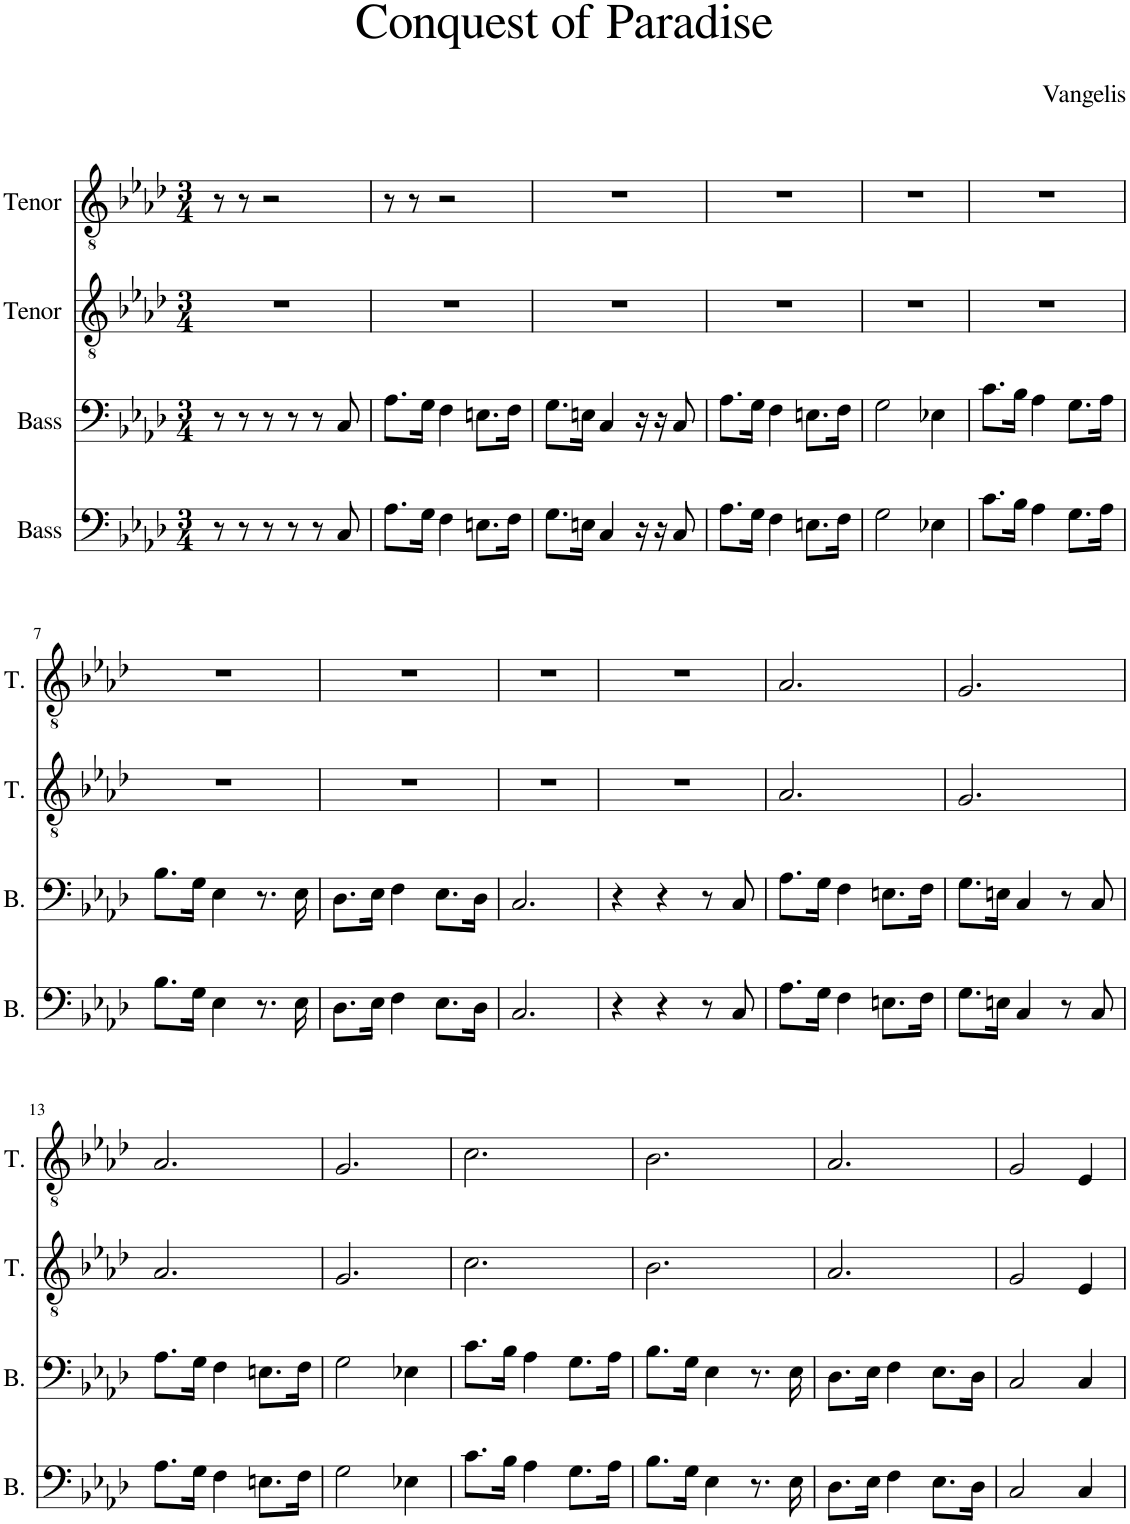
**kern	**kern	**kern	**kern
*part4	*part3	*part2	*part1
*staff4	*staff3	*staff2	*staff1
*I"Bass	*I"Bass	*I"Tenor	*I"Tenor
*I'B.	*I'B.	*I'T.	*I'T.
*clefF4	*clefF4	*clefGv2	*clefGv2
*k[b-e-a-d-]	*k[b-e-a-d-]	*k[b-e-a-d-]	*k[b-e-a-d-]
*M3/4	*M3/4	*M3/4	*M3/4
=1	=1	=1	=1
8r	8r	2.r	8r
8r	8r	.	8r
8r	8r	.	2r
8r	8r	.	.
8r	8r	.	.
8C/	8C/	.	.
=2	=2	=2	=2
8.A-\L	8.A-\L	2.r	8r
.	.	.	8r
16G\Jk	16G\Jk	.	.
4F\	4F\	.	2r
8.En\L	8.En\L	.	.
16F\Jk	16F\Jk	.	.
=3	=3	=3	=3
8.G\L	8.G\L	2.r	2.r
16En\Jk	16En\Jk	.	.
4C/	4C/	.	.
16r	16r	.	.
16r	16r	.	.
8C/	8C/	.	.
=4	=4	=4	=4
8.A-\L	8.A-\L	2.r	2.r
16G\Jk	16G\Jk	.	.
4F\	4F\	.	.
8.En\L	8.En\L	.	.
16F\Jk	16F\Jk	.	.
=5	=5	=5	=5
2G\	2G\	2.r	2.r
4E-X\	4E-X\	.	.
=6	=6	=6	=6
8.c\L	8.c\L	2.r	2.r
16B-\Jk	16B-\Jk	.	.
4A-\	4A-\	.	.
8.G\L	8.G\L	.	.
16A-\Jk	16A-\Jk	.	.
!!LO:LB:g=z
=7	=7	=7	=7
8.B-\L	8.B-\L	2.r	2.r
16G\Jk	16G\Jk	.	.
4E-\	4E-\	.	.
8.r	8.r	.	.
16E-\	16E-\	.	.
=8	=8	=8	=8
8.D-\L	8.D-\L	2.r	2.r
16E-\Jk	16E-\Jk	.	.
4F\	4F\	.	.
8.E-\L	8.E-\L	.	.
16D-\Jk	16D-\Jk	.	.
=9	=9	=9	=9
2.C/	2.C/	2.r	2.r
=10	=10	=10	=10
4r	4r	2.r	2.r
4r	4r	.	.
8r	8r	.	.
8C/	8C/	.	.
=11	=11	=11	=11
8.A-\L	8.A-\L	2.A-/	2.A-/
16G\Jk	16G\Jk	.	.
4F\	4F\	.	.
8.En\L	8.En\L	.	.
16F\Jk	16F\Jk	.	.
=12	=12	=12	=12
8.G\L	8.G\L	2.G/	2.G/
16En\Jk	16En\Jk	.	.
4C/	4C/	.	.
8r	8r	.	.
8C/	8C/	.	.
!!LO:LB:g=z
=13	=13	=13	=13
8.A-\L	8.A-\L	2.A-/	2.A-/
16G\Jk	16G\Jk	.	.
4F\	4F\	.	.
8.En\L	8.En\L	.	.
16F\Jk	16F\Jk	.	.
=14	=14	=14	=14
2G\	2G\	2.G/	2.G/
4E-X\	4E-X\	.	.
=15	=15	=15	=15
8.c\L	8.c\L	2.c\	2.c\
16B-\Jk	16B-\Jk	.	.
4A-\	4A-\	.	.
8.G\L	8.G\L	.	.
16A-\Jk	16A-\Jk	.	.
=16	=16	=16	=16
8.B-\L	8.B-\L	2.B-\	2.B-\
16G\Jk	16G\Jk	.	.
4E-\	4E-\	.	.
8.r	8.r	.	.
16E-\	16E-\	.	.
=17	=17	=17	=17
8.D-\L	8.D-\L	2.A-/	2.A-/
16E-\Jk	16E-\Jk	.	.
4F\	4F\	.	.
8.E-\L	8.E-\L	.	.
16D-\Jk	16D-\Jk	.	.
=18	=18	=18	=18
2C/	2C/	2G/	2G/
4C/	4C/	4E-/	4E-/
=	=	=	=
*-	*-	*-	*-
